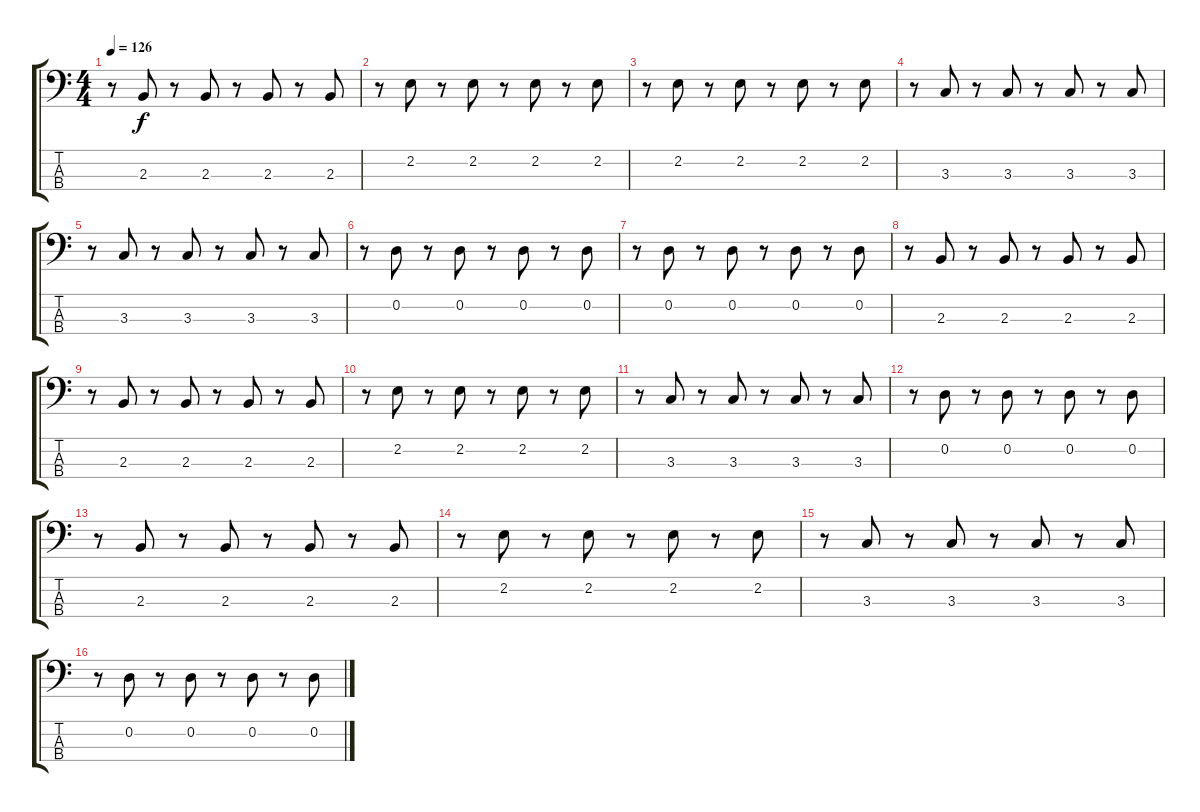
\track "" {instrument synthbass1}
\staff {score tabs}
\tuning (G2 D2 A1 E1) {hide}
\ts (4 4)
\tempo 126
\clef f4
\ks c
r.8{dy f} 2.3.8 r.8 2.3.8 r.8 2.3.8 r.8 2.3.8 |
r.8 2.2.8 r.8 2.2.8 r.8 2.2.8 r.8 2.2.8 |
r.8 2.2.8 r.8 2.2.8 r.8 2.2.8 r.8 2.2.8 |
r.8 3.3.8 r.8 3.3.8 r.8 3.3.8 r.8 3.3.8 |
r.8 3.3.8 r.8 3.3.8 r.8 3.3.8 r.8 3.3.8 |
r.8 0.2.8 r.8 0.2.8 r.8 0.2.8 r.8 0.2.8 |
r.8 0.2.8 r.8 0.2.8 r.8 0.2.8 r.8 0.2.8 |
r.8 2.3.8 r.8 2.3.8 r.8 2.3.8 r.8 2.3.8 |
r.8 2.3.8 r.8 2.3.8 r.8 2.3.8 r.8 2.3.8 |
r.8 2.2.8 r.8 2.2.8 r.8 2.2.8 r.8 2.2.8 |
r.8 3.3.8 r.8 3.3.8 r.8 3.3.8 r.8 3.3.8 |
r.8 0.2.8 r.8 0.2.8 r.8 0.2.8 r.8 0.2.8 |
r.8 2.3.8 r.8 2.3.8 r.8 2.3.8 r.8 2.3.8 |
r.8 2.2.8 r.8 2.2.8 r.8 2.2.8 r.8 2.2.8 |
r.8 3.3.8 r.8 3.3.8 r.8 3.3.8 r.8 3.3.8 |
r.8 0.2.8 r.8 0.2.8 r.8 0.2.8 r.8 0.2.8
